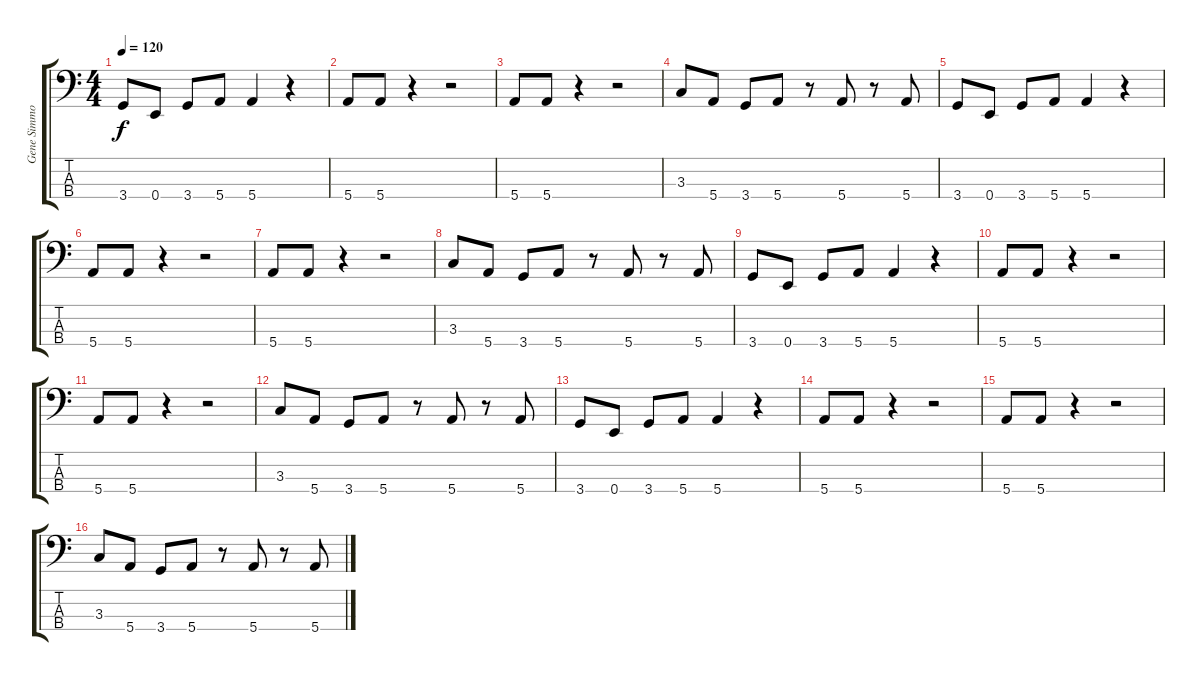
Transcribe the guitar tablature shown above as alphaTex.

\track ("Gene Simmons" "Gene Simmo") {instrument electricbasspick}
\staff {score tabs}
\tuning (G2 D2 A1 E1) {hide}
\ts (4 4)
\tempo 120
\clef f4
\ks c
3.4.8{dy f} 0.4.8 3.4.8 5.4.8 5.4.4 r.4 |
5.4.8 5.4.8 r.4 r.2 |
5.4.8 5.4.8 r.4 r.2 |
3.3.8 5.4.8 3.4.8 5.4.8 r.8 5.4.8 r.8 5.4.8 |
3.4.8 0.4.8 3.4.8 5.4.8 5.4.4 r.4 |
5.4.8 5.4.8 r.4 r.2 |
5.4.8 5.4.8 r.4 r.2 |
3.3.8 5.4.8 3.4.8 5.4.8 r.8 5.4.8 r.8 5.4.8 |
3.4.8 0.4.8 3.4.8 5.4.8 5.4.4 r.4 |
5.4.8 5.4.8 r.4 r.2 |
5.4.8 5.4.8 r.4 r.2 |
3.3.8 5.4.8 3.4.8 5.4.8 r.8 5.4.8 r.8 5.4.8 |
3.4.8 0.4.8 3.4.8 5.4.8 5.4.4 r.4 |
5.4.8 5.4.8 r.4 r.2 |
5.4.8 5.4.8 r.4 r.2 |
3.3.8 5.4.8 3.4.8 5.4.8 r.8 5.4.8 r.8 5.4.8
